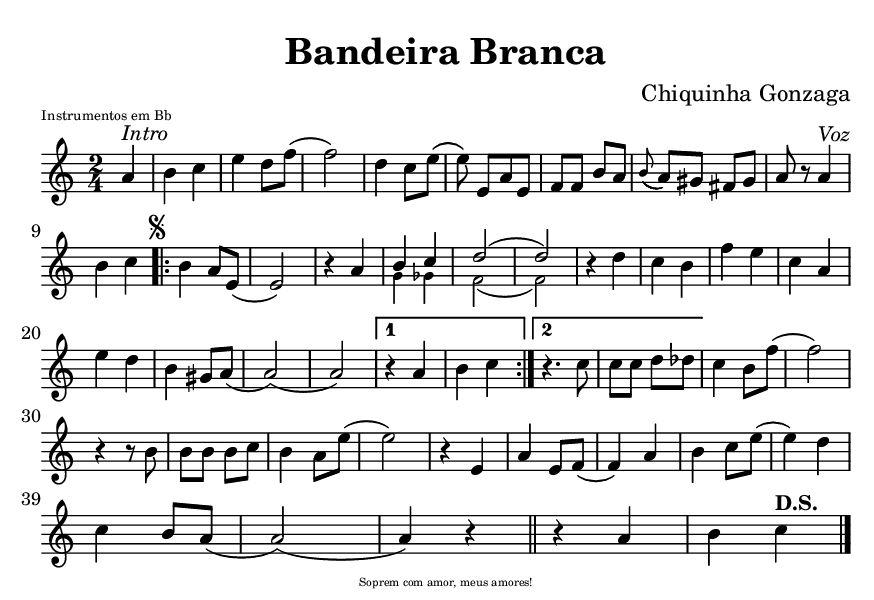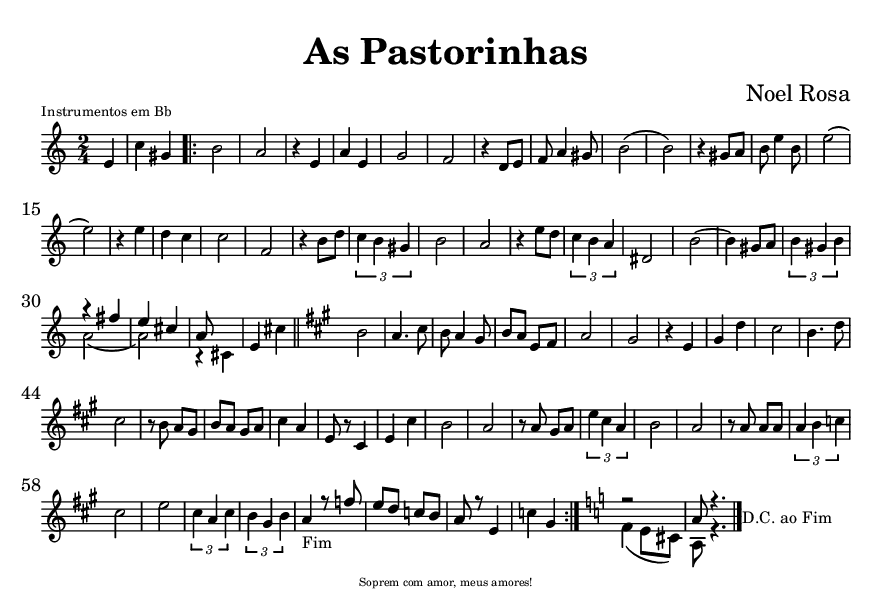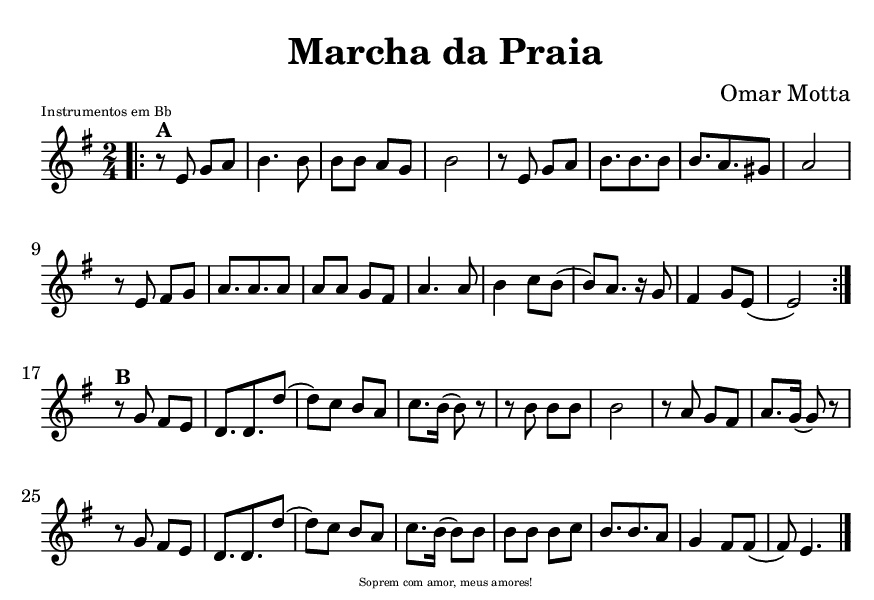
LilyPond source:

%\version "2.18.2"
\version "2.19.23"

\paper{
#(set-paper-size "a6landscape") %Define tamanho do papel
%annotate-spacing = ##t %Anota os espaços na partitura
head-separation = .8\cm %Separação do título
top-margin = .8\cm %Margem superior
right-margin = .4\cm %Margem direita
page-count = 1 %Limita cada partitura a 1 página (facilita na hora de dimensionar a clave)
print-page-number = ##f %Não imprime número da página, isso fica por conta do LaTeX
indent = #0 %Remove indentação antes da clave, ganha um pouco de espaço e alinha as linhas
}

\header{
piece = \markup { \magnify #.6 { "Instrumentos em Bb" } } %Aparece à esquerda de todas as partituras
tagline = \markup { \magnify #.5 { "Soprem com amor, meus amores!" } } %Rodapé de todas as partituras
}

%Definem a transposição
transpDe = c
transpPara = c

%Para acrescentar uma nova partitura no songbook crie um novo ambiente \book seguindo este padrão
\book{ %Cria um novo arquivo
	\bookOutputName "bandeiraBranca" %nome do arquivo
	\score{ %Cria nova clave
		\new Staff \with { \magnifyStaff #.9 }{	%Dimensiona a clave para caber na página, tem que ser feito pra cada um das partituras
			\transpose \transpDe \transpPara { \version "2.19.23"

\relative c'' {
  \clef treble
  \key c \major
  \time 2/4

  \partial 4 a4^\markup { \italic Intro }
  b c
  e d8 [ f ]
  ( f2 )
  d4 c8 [ e ]
  \( e \) e, [ a e ]
  f f b a
  \appoggiatura b ( a ) gis fis gis
  a r8 a4^\markup { \italic Voz }
  b c
  \mark \markup { \fontsize #-4 \musicglyph #"scripts.segno" }
\set Score.repeatCommands = #'(start-repeat)
	  b4 a8 e ( e2 )
	  r4 a4
	  <<
	  { b4 c d2 ( d ) }
	  \\
	  { \teeny g,4 ges f2 ( f ) }
	  >>
	  r4 d'
	  c b
	  f' e
	  c a
	  e' d
	  b gis8 a
	  ( a2 )
	  ( a ) |
\set Score.repeatCommands = #'((volta "1"))
		  r4 a
		  b c
\set Score.repeatCommands = #'((volta #f))
		\bar ":|."
\set Score.repeatCommands = #'((volta "2"))
		  r4. c8
		  c c d des
\set Score.repeatCommands = #'((volta #f))
		  c4 b8 f'
		  ( f2 )
		  r4 r8 b,8
		  b b b c
		  b4 a8 e'
		  ( e2 )
		  r4 e,
		  a4 e8 f
		  ( f4 ) a
		  b c8 e
		  ( e4 ) d \break
		  c4 b8 a
		  ( a2 )
		  ( a4 ) r4 \bar "||"
		  r4 a
		  b c^\markup { \bold "D.S." }
      \bar "|."
}
 } %Inclui o arquivo com as notas e define a transposição
		}	
	}
	\header{ %Cabeçalho da partitura, contém nome e autor
		title = "Bandeira Branca"
		composer = "Chiquinha Gonzaga"
	}
}

\book{
	\bookOutputName "pastorinhas"
	\score{
		\new Staff \with { \magnifyStaff #.7 }{		
			\transpose \transpDe \transpPara { %\version "2.18.2"
\version "2.19.23"

\relative c'' {
  \clef treble
  \key c \major
  \time 2/4

  \partial 4 e,4
  c' gis \bar ".|:" 
  b2
  a
  r4 e
  a e
  g2
  f
  r4 d8 e
  f a4 gis8
  b2
  ( b )
  r4 gis8 a
  b8 e4 b8
  e2
  ( e )
  r4 e
  d c
  c2
  f,
  r4 b8 d
  \tuplet 3/2 { c4 b gis }
  b2
  a
  r4 e'8 d
  \tuplet 3/2 { c4 b a }
  dis,2
  b'2
  ( b4 ) gis8 a
  \tuplet 3/2 { b4 gis b }
  <<
  {  \tiny r4 fis' e cis a8 }
  \\
  { a2 ( a ) r4 cis,}
  >>
  e cis' \bar "||"
  \key a \major
  b2
  a4. cis8
  b a4 gis8
  b a e fis
  a2
  gis
  r4 e
  gis d'
  cis2
  b4. d8
  cis2
  r8 b a gis
  b a gis a
  cis4 a
  e8 r8 cis4
  e cis'
  b2 a
  r8 a gis a
  \tuplet 3/2 { e'4 cis a }
  b2
  a
  r8 a a a
  \tuplet 3/2 { a4 b c }
  cis2
  e
  \tuplet 3/2 { cis4 a cis }
  \tuplet 3/2 { b gis b }
  a_\markup{Fim} 
  <<
  {\tiny r8 f' e d c b a r8 } 
  \\
  {}
  >>
  e4
  c' gis \bar ":|."
  \key c \major
  <<
  { r2 a8 r4.}
  \\
  { \tiny f4 ( e8 cis ) a8 r4. }
  >>
  \bar "|."
  \cadenzaOn
      \stopStaff

	  \repeat unfold 1 {
	          s1
	          \bar ""
	        }

        % text line-aligned
        % ==================
        % Move text to the desired position
        \once \override TextScript.extra-offset = #'( -1.8 . -1)
        \once \override TextScript.word-space = #1.2
        %| <>^\markup \general-align #Y #2 { \center-column { \line { "ao" \fontsize #-5 \musicglyph #"scripts.segno" } } }
		<>^\markup { \center-column { } \line { "D.C. ao Fim" } }
		\repeat unfold 2 {
		          s1
		          \bar ""
		        }
        % Resume bar count and show staff lines again
   \cadenzaOff
}
 }
		}
	}
	\header{
		title = "As Pastorinhas"
		composer = "Noel Rosa"
	}
}

\book{
	\bookOutputName "praia"
	\score{
		\new Staff \with { \magnifyStaff #.9 }{		
			\transpose \transpDe \transpPara { \version "2.18.2"

\relative c'' {
  \clef treble
  \key g \major
  \time 2/4

\bar ".|:"
r8^\markup { \bold  "A" } e, g a
b4. b8
b b a g
b2
r8 e, g a
b8. b8. b8
b8. a8. gis8
a2
r8 e fis g
a8. a8. a8
a a g fis
a4. a8
b4 c8 b
( b ) a8. r16 g8
fis4 g8 e
( e2 )
\bar ":|."
r8^\markup { \bold  "B" } g fis e
d8. d8. d'8
( d ) c b a
c8. b16 ( b8 ) r8
r8 b b b
b2
r8 a g fis
a8. g16 ( g8 ) r8
r8 g fis e
d8. d8. d'8
( d ) c b a
c8. b16 ( b8 ) b
b b b c
b8. b8. a8
g4 fis8 fis
( fis ) e4.
\bar "|."
}
 }
		}
	}
	\header{
		title = "Marcha da Praia"
		composer = "Omar Motta"
	}
}